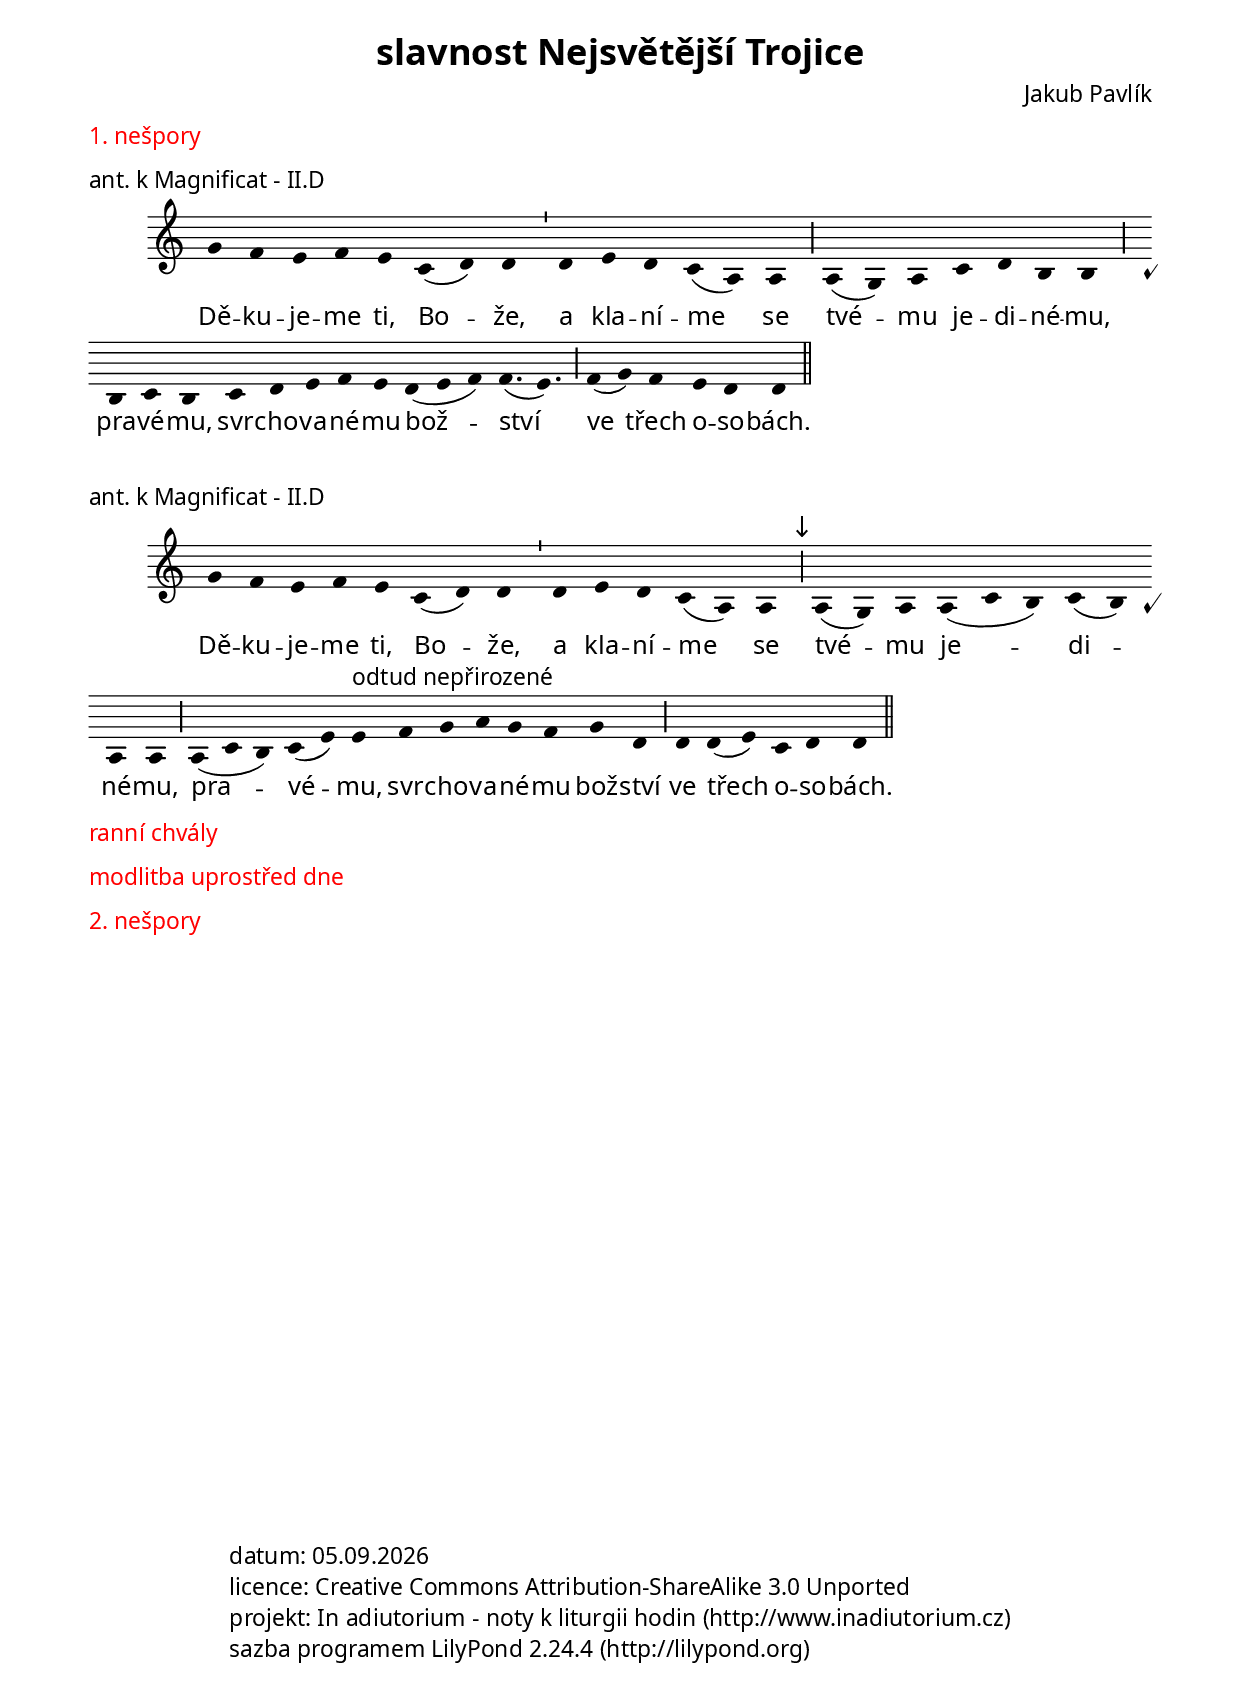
\version "2.14.2"

\header {
  title = "slavnost Nejsvětější Trojice"
  composer = "Jakub Pavlík"
}

\include "spolecne.ly"
\include "dilyresponsorii.ly"

\markup {\nadpisHodinka {"1. nešpory"}}

\score {
  \relative c'' {
    \choralniRezim
    g4 f e f e c( d) d \barMin
    d e d c( a) a \barMaior
    a( g) a c d b b \barMaior
    b c b c d e f e d( e f) f4.( e) \barMaior
    f4( g) f e d d \barFinalis
  }
  \addlyrics {
    Dě -- ku -- je -- me ti, Bo -- že,
    a kla -- ní -- me se
    tvé -- mu je -- di -- né -- mu,
    pra -- vé -- mu, svr -- cho -- va -- né -- mu bož -- ství
    ve třech o -- so -- bách.
  }
  \header {
    quid = "ant. k Magnificat"
    modus = "II"
    differentia = "D"
    psalmus = ""
    id = ""
    piece = \markup {\sestavTitulekBezZalmu}
  }
}

\score {
  \relative c'' {
    \choralniRezim
    g4 f e f e c( d) d \barMin
    d e d c( a) a \barMaior
    \mark\sipka a( g) a a( c b) c( b) a a \barMaior
    a( c b) c( e) e^\markup{odtud nepřirozené} f g a g f g d \barMaior
    d d( e) c d d \barFinalis
  }
  \addlyrics {
    Dě -- ku -- je -- me ti, Bo -- že,
    a kla -- ní -- me se
    tvé -- mu je -- di -- né -- mu,
    pra -- vé -- mu, svr -- cho -- va -- né -- mu bož -- ství
    ve třech o -- so -- bách.
  }
  \header {
    quid = "ant. k Magnificat"
    modus = "II"
    differentia = "D"
    psalmus = ""
    id = ""
    piece = \markup {\sestavTitulekBezZalmu}
  }
}

\markup {\nadpisHodinka {"ranní chvály"}}

\score {
  \relative c' {
    \choralniRezim

  }
  \addlyrics {
    Ten, kte -- rý všech -- no stvo -- řil
    a všech -- no ří -- dí,
    sva -- tý a troj -- je -- di -- ný Bůh,
    ať je ve -- le -- ben ny -- ní i na -- vě -- ky.
  }
  \header {
    quid = "ant. k Benedictus"
    modus = ""
    differentia = ""
    psalmus = ""
    id = ""
    piece = \markup {\sestavTitulekBezZalmu}
  }
}

\markup {\nadpisHodinka {"modlitba uprostřed dne"}}
\markup {\nadpisHodinka {"2. nešpory"}}

\score {
  \relative c' {
    \choralniRezim

  }
  \addlyrics {
    Ce -- lým srd -- cem i ús -- ty
    vy -- zná -- vá -- me te -- be,
    ne -- zro -- ze -- né -- ho Ot -- ce
    i jed -- no -- ro -- ze -- né -- ho Sy -- na
    i Pří -- mluv -- ce, Du -- cha sva -- té -- ho.

    Chvá -- lí -- me a ve -- le -- bí -- me tě,
    nej -- svě -- těj -- ší Tro -- ji -- ce:
    To -- bě buď slá -- va na -- vě -- ky!
  }
  \header {
    quid = "ant. k Magnificat"
    modus = ""
    differentia = ""
    psalmus = ""
    id = ""
    piece = \markup {\sestavTitulekBezZalmu}
  }
}